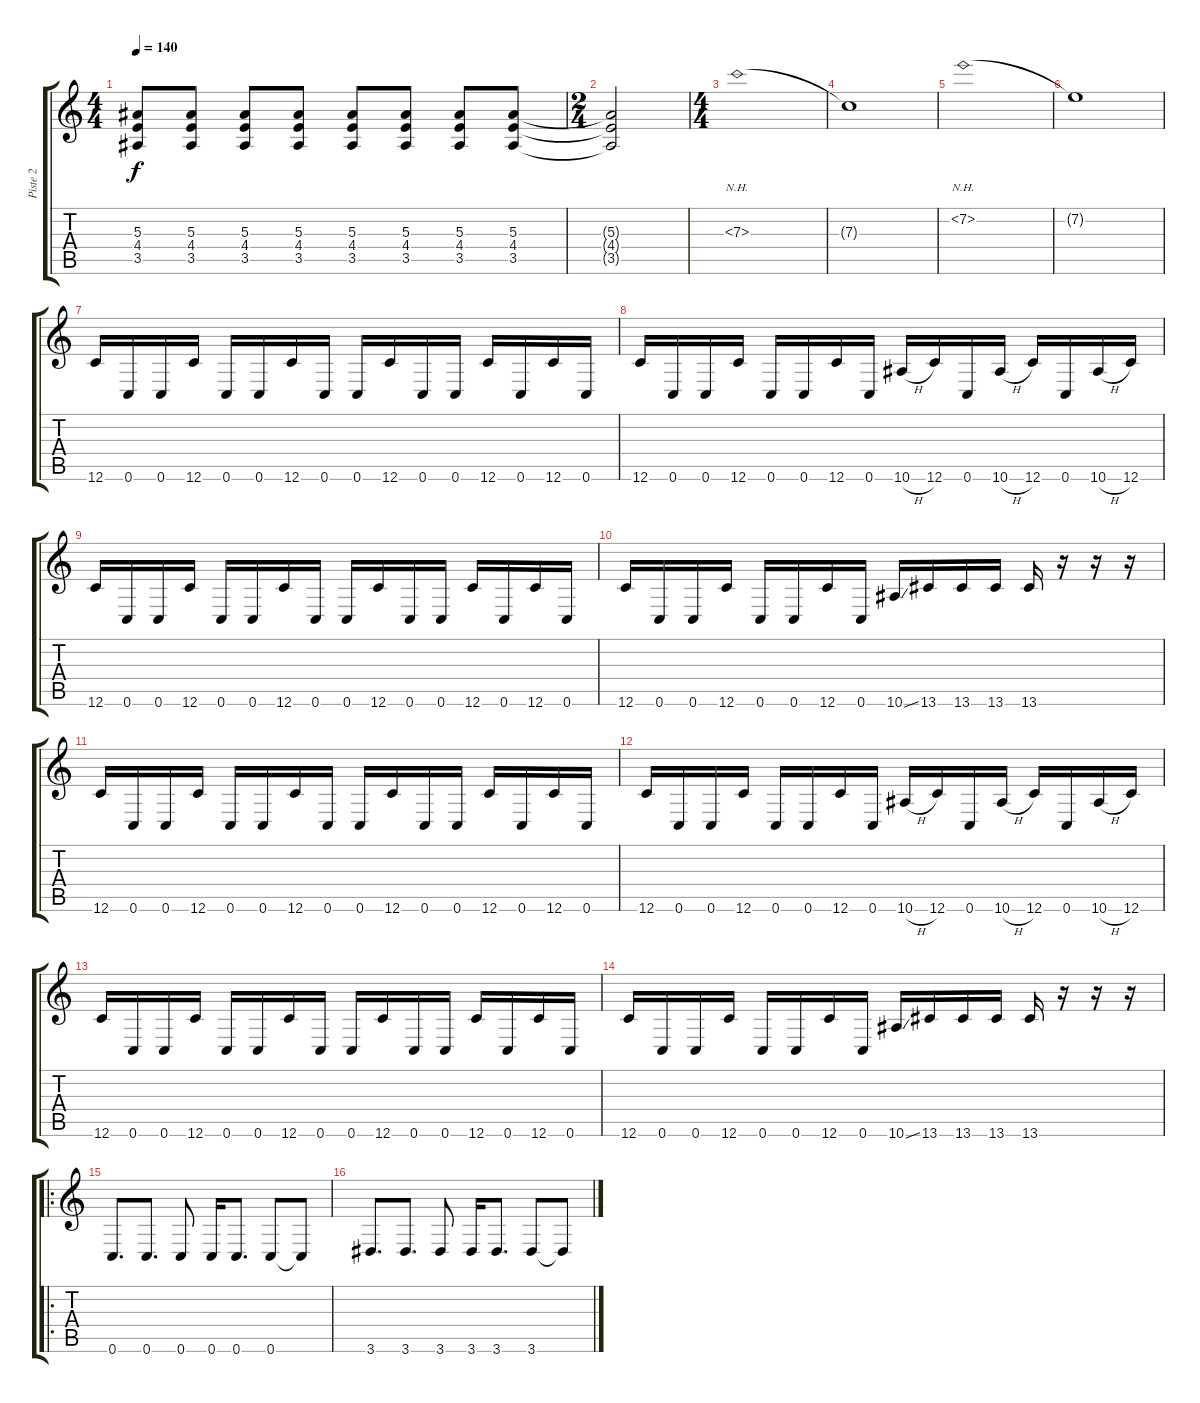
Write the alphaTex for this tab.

\track ("Piste 2" "Piste 2") {instrument distortionguitar}
\staff {score tabs}
\tuning (D4 A3 F3 C3 G2 C2) {hide}
\ts (4 4)
\tempo 140
\clef g2
\ks c
(5.3 4.4 3.5).8{dy f} (5.3 4.4 3.5).8 (5.3 4.4 3.5).8 (5.3 4.4 3.5).8 (5.3 4.4 3.5).8 (5.3 4.4 3.5).8 (5.3 4.4 3.5).8 (5.3 4.4 3.5).8 |
\ts (2 4)
(5.3{t} 4.4{t} 3.5{t}).2 |
\ts (4 4)
7.3{nh}.1 |
7.3{t}.1 |
7.2{nh}.1 |
7.2{t}.1 |
12.6.16 0.6.16 0.6.16 12.6.16 0.6.16 0.6.16 12.6.16 0.6.16 0.6.16 12.6.16 0.6.16 0.6.16 12.6.16 0.6.16 12.6.16 0.6.16 |
12.6.16 0.6.16 0.6.16 12.6.16 0.6.16 0.6.16 12.6.16 0.6.16 10.6{h}.16 12.6.16 0.6.16 10.6{h}.16 12.6.16 0.6.16 10.6{h}.16 12.6.16 |
12.6.16 0.6.16 0.6.16 12.6.16 0.6.16 0.6.16 12.6.16 0.6.16 0.6.16 12.6.16 0.6.16 0.6.16 12.6.16 0.6.16 12.6.16 0.6.16 |
12.6.16 0.6.16 0.6.16 12.6.16 0.6.16 0.6.16 12.6.16 0.6.16 10.6{ss}.16 13.6.16 13.6.16 13.6.16 13.6.16 r.16 r.16 r.16 |
12.6.16 0.6.16 0.6.16 12.6.16 0.6.16 0.6.16 12.6.16 0.6.16 0.6.16 12.6.16 0.6.16 0.6.16 12.6.16 0.6.16 12.6.16 0.6.16 |
12.6.16 0.6.16 0.6.16 12.6.16 0.6.16 0.6.16 12.6.16 0.6.16 10.6{h}.16 12.6.16 0.6.16 10.6{h}.16 12.6.16 0.6.16 10.6{h}.16 12.6.16 |
12.6.16 0.6.16 0.6.16 12.6.16 0.6.16 0.6.16 12.6.16 0.6.16 0.6.16 12.6.16 0.6.16 0.6.16 12.6.16 0.6.16 12.6.16 0.6.16 |
12.6.16 0.6.16 0.6.16 12.6.16 0.6.16 0.6.16 12.6.16 0.6.16 10.6{ss}.16 13.6.16 13.6.16 13.6.16 13.6.16 r.16 r.16 r.16 |
\ro
0.6.8{d} 0.6.8{d} 0.6.8 0.6.16 0.6.8{d} 0.6.8 0.6{t}.8 |
3.6.8{d} 3.6.8{d} 3.6.8 3.6.16 3.6.8{d} 3.6.8 3.6{t}.8
